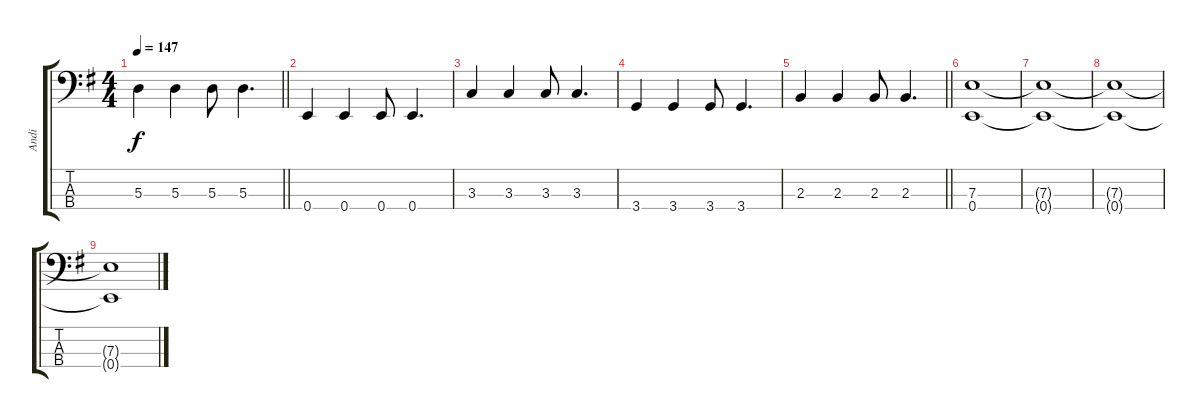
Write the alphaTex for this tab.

\track ("Andi" "Andi") {instrument acousticbass}
\staff {score tabs}
\tuning (G2 D2 A1 E1) {hide}
\ts (4 4)
\tempo 147
\clef f4
\barLineRight lightlight
\ks g
5.3.4{dy f} 5.3.4 5.3.8 5.3.4{d} |
0.4.4 0.4.4 0.4.8 0.4.4{d} |
3.3.4 3.3.4 3.3.8 3.3.4{d} |
3.4.4 3.4.4 3.4.8 3.4.4{d} |
\barLineRight lightlight
2.3.4 2.3.4 2.3.8 2.3.4{d} |
(7.3 0.4).1 |
(7.3{t} 0.4{t}).1 |
(7.3{t} 0.4{t}).1 |
(7.3{t} 0.4{t}).1
